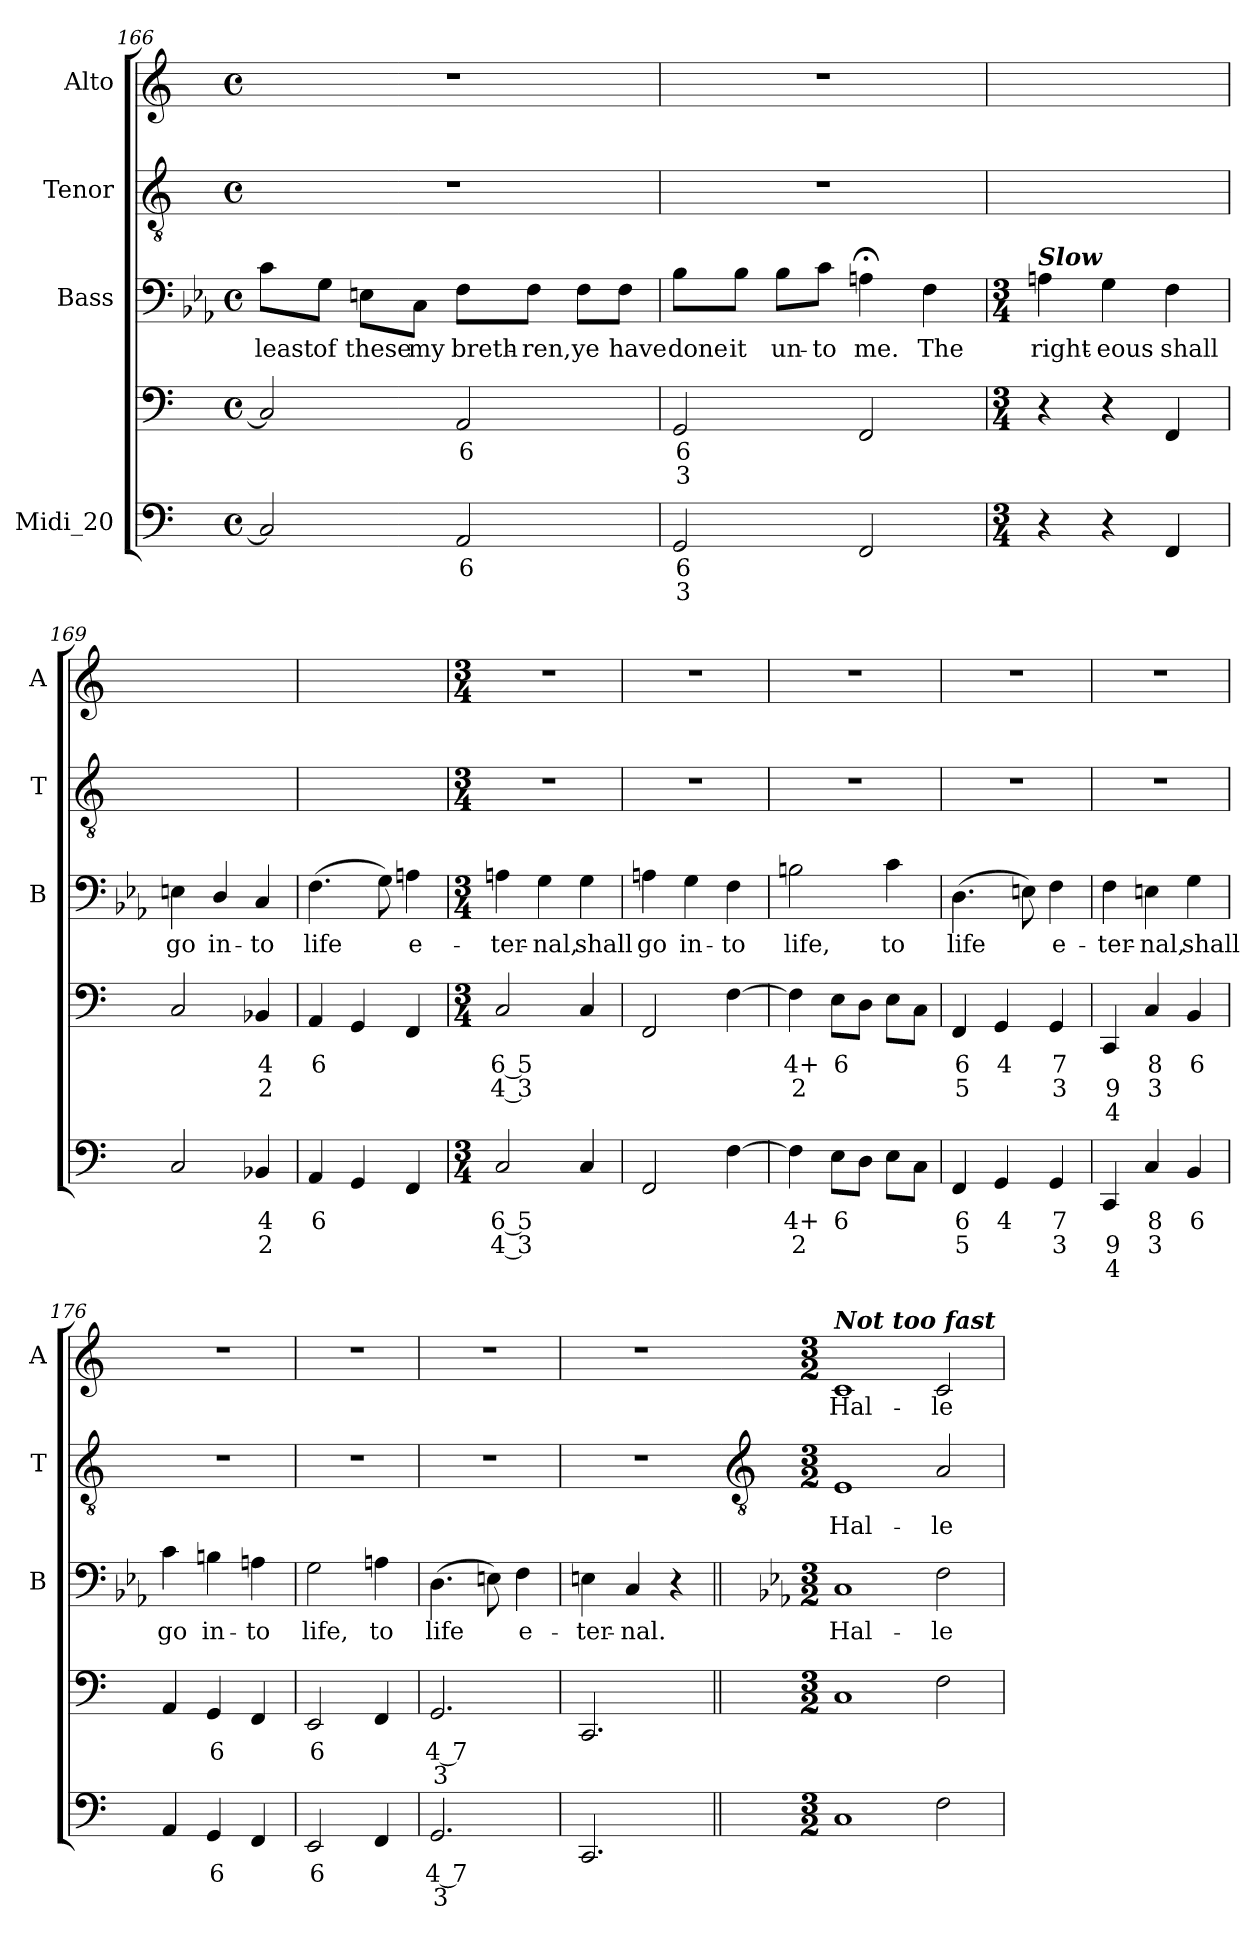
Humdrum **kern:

**kern	**text	**text	**text	**kern	**text	**text	**text	**kern	**text	**kern	**text	**kern	**text
*part4	*part4	*part4	*part4	*part4	*part4	*part4	*part4	*part3	*part3	*part2	*part2	*part1	*part1
*staff5	*staff5	*staff5	*staff5	*staff4	*staff4	*staff4	*staff4	*staff3	*staff3	*staff2	*staff2	*staff1	*staff1
*I"Midi_20	*	*	*	*	*	*	*	*I"Bass	*	*I"Tenor	*	*I"Alto	*
*	*	*	*	*	*	*	*	*I'B	*	*I'T	*	*I'A	*
!!LO:LB:g=z
*clefF4	*	*	*	*clefF4	*	*	*	*clefF4	*	*clefGv2	*	*clefG2	*
*k[]	*	*	*	*k[]	*	*	*	*k[b-e-a-]	*	*k[]	*	*k[]	*
*C:	*	*	*	*C:	*	*	*	*E-:	*	*C:	*	*C:	*
*M4/4	*	*	*	*M4/4	*	*	*	*M4/4	*	*M4/4	*	*M4/4	*
*met(c)	*	*	*	*met(c)	*	*	*	*met(c)	*	*met(c)	*	*met(c)	*
=166	=166	=166	=166	=166	=166	=166	=166	=166	=166	=166	=166	=166	=166
!	!	!	!	!	!	!	!	!	!LO:LY:b	!	!	!	!
2C]	.	.	.	2C]	.	.	.	8c\L	least	1r	.	1r	.
!	!	!	!	!	!	!	!	!	!LO:LY:b	!	!	!	!
.	.	.	.	.	.	.	.	8G\J	of	.	.	.	.
!	!	!	!	!	!	!	!	!	!LO:LY:b	!	!	!	!
.	.	.	.	.	.	.	.	8En\L	these	.	.	.	.
!	!	!	!	!	!	!	!	!	!LO:LY:b	!	!	!	!
.	.	.	.	.	.	.	.	8C\J	my	.	.	.	.
!	!LO:LY:b	!	!	!	!LO:LY:b	!	!	!	!LO:LY:b	!	!	!	!
2AA	6	.	.	2AA	6	.	.	8F\L	breth-	.	.	.	.
!	!	!	!	!	!	!	!	!	!LO:LY:b	!	!	!	!
.	.	.	.	.	.	.	.	8F\J	-ren,	.	.	.	.
!	!	!	!	!	!	!	!	!	!LO:LY:b	!	!	!	!
.	.	.	.	.	.	.	.	8F\L	ye	.	.	.	.
!	!	!	!	!	!	!	!	!	!LO:LY:b	!	!	!	!
.	.	.	.	.	.	.	.	8F\J	have	.	.	.	.
=167	=167	=167	=167	=167	=167	=167	=167	=167	=167	=167	=167	=167	=167
!	!LO:LY:b	!LO:LY:b	!	!	!LO:LY:b	!LO:LY:b	!	!	!LO:LY:b	!	!	!	!
2GG	6	3	.	2GG	6	3	.	8B-\L	done	1r	.	1r	.
!	!	!	!	!	!	!	!	!	!LO:LY:b	!	!	!	!
.	.	.	.	.	.	.	.	8B-\J	it	.	.	.	.
!	!	!	!	!	!	!	!	!	!LO:LY:b	!	!	!	!
.	.	.	.	.	.	.	.	8B-\L	un-	.	.	.	.
!	!	!	!	!	!	!	!	!	!LO:LY:b	!	!	!	!
.	.	.	.	.	.	.	.	8c\J	-to	.	.	.	.
!	!	!	!	!	!	!	!	!	!LO:LY:b	!	!	!	!
2FF	.	.	.	2FF	.	.	.	4An;<	me.	.	.	.	.
!	!	!	!	!	!	!	!	!	!LO:LY:b	!	!	!	!
.	.	.	.	.	.	.	.	4F	The	.	.	.	.
=168	=168	=168	=168	=168	=168	=168	=168	=168	=168	=168	=168	=168	=168
*M3/4	*	*	*	*M3/4	*	*	*	*M3/4	*	*	*	*	*
!	!	!	!	!	!	!	!	!LO:TX:a:Bi:t=Slow	!	!	!	!	!
!	!	!	!	!	!	!	!	!	!LO:LY:b	!	!	!	!
4r	.	.	.	4r	.	.	.	4An	right-	2.r	.	2.r	.
!	!	!	!	!	!	!	!	!	!LO:LY:b	!	!	!	!
4r	.	.	.	4r	.	.	.	4G	-eous	.	.	.	.
!	!	!	!	!	!	!	!	!	!LO:LY:b	!	!	!	!
4FF	.	.	.	4FF	.	.	.	4F	shall	.	.	.	.
=169	=169	=169	=169	=169	=169	=169	=169	=169	=169	=169	=169	=169	=169
!	!	!	!	!	!	!	!	!	!LO:LY:b	!	!	!	!
2C	.	.	.	2C	.	.	.	4En	go	2.r	.	2.r	.
!	!	!	!	!	!	!	!	!	!LO:LY:b	!	!	!	!
.	.	.	.	.	.	.	.	4D/	in-	.	.	.	.
!	!LO:LY:b	!LO:LY:b	!	!	!LO:LY:b	!LO:LY:b	!	!	!LO:LY:b	!	!	!	!
4BB-X	4	2	.	4BB-X	4	2	.	4C	-to	.	.	.	.
=170	=170	=170	=170	=170	=170	=170	=170	=170	=170	=170	=170	=170	=170
!	!LO:LY:b	!	!	!	!LO:LY:b	!	!	!	!LO:LY:b	!	!	!	!
4AA	6	.	.	4AA	6	.	.	(>4.F	life	2.r	.	2.r	.
4GG	.	.	.	4GG	.	.	.	.	.	.	.	.	.
.	.	.	.	.	.	.	.	8G)	.	.	.	.	.
!	!	!	!	!	!	!	!	!	!LO:LY:b	!	!	!	!
4FF	.	.	.	4FF	.	.	.	4An	e-	.	.	.	.
!!LO:LB:g=z
=171	=171	=171	=171	=171	=171	=171	=171	=171	=171	=171	=171	=171	=171
*M3/4	*	*	*	*M3/4	*	*	*	*M3/4	*	*M3/4	*	*M3/4	*
!	!LO:LY:b	!LO:LY:b	!	!	!LO:LY:b	!LO:LY:b	!	!	!LO:LY:b	!	!	!	!
2C	6 5	4 3	.	2C	6 5	4 3	.	4An	-ter-	2.r	.	2.r	.
!	!	!	!	!	!	!	!	!	!LO:LY:b	!	!	!	!
.	.	.	.	.	.	.	.	4G	-nal,	.	.	.	.
!	!	!	!	!	!	!	!	!	!LO:LY:b	!	!	!	!
4C	.	.	.	4C	.	.	.	4G	shall	.	.	.	.
=172	=172	=172	=172	=172	=172	=172	=172	=172	=172	=172	=172	=172	=172
!	!	!	!	!	!	!	!	!	!LO:LY:b	!	!	!	!
2FF	.	.	.	2FF	.	.	.	4An	go	2.r	.	2.r	.
!	!	!	!	!	!	!	!	!	!LO:LY:b	!	!	!	!
.	.	.	.	.	.	.	.	4G	in-	.	.	.	.
!	!	!	!	!	!	!	!	!	!LO:LY:b	!	!	!	!
[4F	.	.	.	[4F	.	.	.	4F	-to	.	.	.	.
=173	=173	=173	=173	=173	=173	=173	=173	=173	=173	=173	=173	=173	=173
!	!LO:LY:b	!LO:LY:b	!	!	!LO:LY:b	!LO:LY:b	!	!	!LO:LY:b	!	!	!	!
4F]	4+	2	.	4F]	4+	2	.	2Bn	life,	2.r	.	2.r	.
!	!LO:LY:b	!	!	!	!LO:LY:b	!	!	!	!	!	!	!	!
8EL	6	.	.	8EL	6	.	.	.	.	.	.	.	.
8DJ	.	.	.	8DJ	.	.	.	.	.	.	.	.	.
!	!	!	!	!	!	!	!	!	!LO:LY:b	!	!	!	!
8EL	.	.	.	8EL	.	.	.	4c	to	.	.	.	.
8CJ	.	.	.	8CJ	.	.	.	.	.	.	.	.	.
=174	=174	=174	=174	=174	=174	=174	=174	=174	=174	=174	=174	=174	=174
!	!LO:LY:b	!LO:LY:b	!	!	!LO:LY:b	!LO:LY:b	!	!	!LO:LY:b	!	!	!	!
4FF	6	5	.	4FF	6	5	.	(>4.D	life	2.r	.	2.r	.
!	!LO:LY:b	!	!	!	!LO:LY:b	!	!	!	!	!	!	!	!
4GG	4	.	.	4GG	4	.	.	.	.	.	.	.	.
.	.	.	.	.	.	.	.	8En)	.	.	.	.	.
!	!LO:LY:b	!LO:LY:b	!	!	!LO:LY:b	!LO:LY:b	!	!	!LO:LY:b	!	!	!	!
4GG	7	3	.	4GG	7	3	.	4F	e-	.	.	.	.
=175	=175	=175	=175	=175	=175	=175	=175	=175	=175	=175	=175	=175	=175
!	!	!LO:LY:b	!LO:LY:b	!	!	!LO:LY:b	!LO:LY:b	!	!LO:LY:b	!	!	!	!
4CC	.	9	4	4CC	.	9	4	4F	-ter-	2.r	.	2.r	.
!	!LO:LY:b	!LO:LY:b	!	!	!LO:LY:b	!LO:LY:b	!	!	!LO:LY:b	!	!	!	!
4C	8	3	.	4C	8	3	.	4En	-nal,	.	.	.	.
!	!LO:LY:b	!	!	!	!LO:LY:b	!	!	!	!LO:LY:b	!	!	!	!
4BB	6	.	.	4BB	6	.	.	4G	shall	.	.	.	.
=176	=176	=176	=176	=176	=176	=176	=176	=176	=176	=176	=176	=176	=176
!	!	!	!	!	!	!	!	!	!LO:LY:b	!	!	!	!
4AA	.	.	.	4AA	.	.	.	4c	go	2.r	.	2.r	.
!	!LO:LY:b	!	!	!	!LO:LY:b	!	!	!	!LO:LY:b	!	!	!	!
4GG	6	.	.	4GG	6	.	.	4Bn	in-	.	.	.	.
!	!	!	!	!	!	!	!	!	!LO:LY:b	!	!	!	!
4FF	.	.	.	4FF	.	.	.	4An	-to	.	.	.	.
=177	=177	=177	=177	=177	=177	=177	=177	=177	=177	=177	=177	=177	=177
!	!LO:LY:b	!	!	!	!LO:LY:b	!	!	!	!LO:LY:b	!	!	!	!
2EE	6	.	.	2EE	6	.	.	2G	life,	2.r	.	2.r	.
!	!	!	!	!	!	!	!	!	!LO:LY:b	!	!	!	!
4FF	.	.	.	4FF	.	.	.	4An	to	.	.	.	.
=178	=178	=178	=178	=178	=178	=178	=178	=178	=178	=178	=178	=178	=178
!	!LO:LY:b	!LO:LY:b	!	!	!LO:LY:b	!LO:LY:b	!	!	!LO:LY:b	!	!	!	!
2.GG	4 7	3	.	2.GG	4 7	3	.	(>4.D	life	2.r	.	2.r	.
.	.	.	.	.	.	.	.	8En)	.	.	.	.	.
!	!	!	!	!	!	!	!	!	!LO:LY:b	!	!	!	!
.	.	.	.	.	.	.	.	4F	e-	.	.	.	.
=179	=179	=179	=179	=179	=179	=179	=179	=179	=179	=179	=179	=179	=179
!	!	!	!	!	!	!	!	!	!LO:LY:b	!	!	!	!
2.CC	.	.	.	2.CC	.	.	.	4En	-ter-	2.r	.	2.r	.
!	!	!	!	!	!	!	!	!	!LO:LY:b	!	!	!	!
.	.	.	.	.	.	.	.	4C	-nal.	.	.	.	.
.	.	.	.	.	.	.	.	4r	.	.	.	.	.
!!LO:LB:g=z
=180||	=180	=180	=180	=180||	=180	=180	=180	=180||	=180	=180	=180	=180	=180
*	*	*	*	*	*	*	*	*	*	*clefGv2	*	*	*
*	*	*	*	*	*	*	*	*	*	*k[]	*	*k[]	*
*	*	*	*	*	*	*	*	*	*	*C:	*	*C:	*
*M3/2	*	*	*	*M3/2	*	*	*	*M3/2	*	*M3/2	*	*M3/2	*
!	!	!	!	!	!	!	!	!	!	!	!	!LO:TX:a:Bi:t=Not too fast	!
!	!	!	!	!	!	!	!	!	!LO:LY:b	!	!LO:LY:b	!	!LO:LY:b
1C	.	.	.	1C	.	.	.	1C	Hal-	1E	Hal-	1c	Hal-
!	!	!	!	!	!	!	!	!	!LO:LY:b	!	!LO:LY:b	!	!LO:LY:b
2F	.	.	.	2F	.	.	.	2F	-le-	2A	-le-	2c/	-le-
=	=	=	=	=	=	=	=	=	=	=	=	=	=
*-	*-	*-	*-	*-	*-	*-	*-	*-	*-	*-	*-	*-	*-
